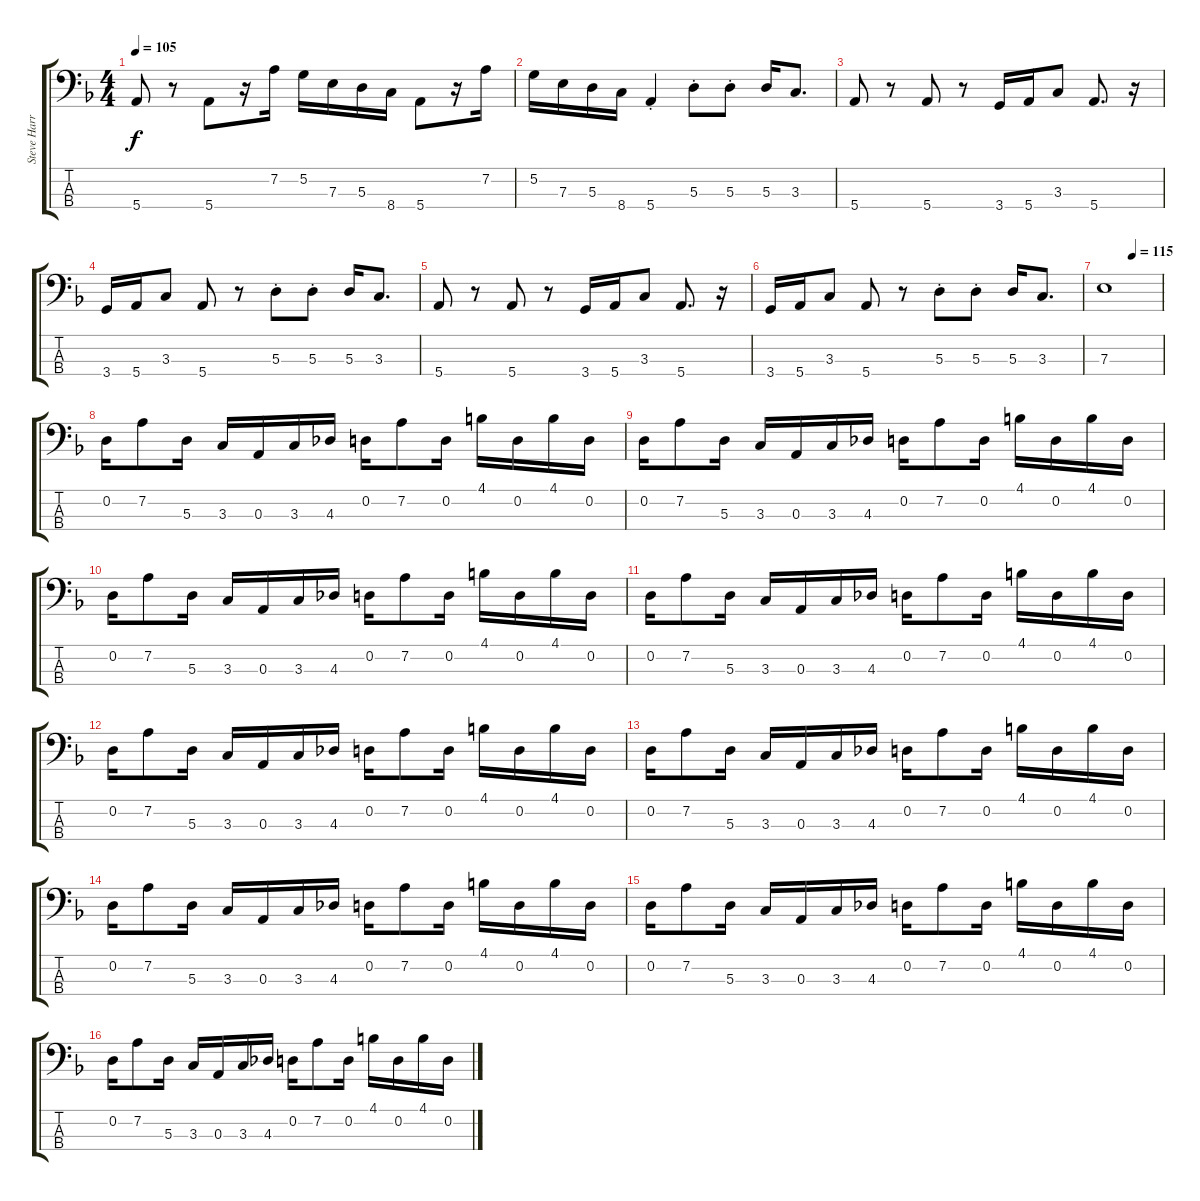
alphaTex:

\track ("Steve Harris" "Steve Harr") {instrument electricbassfinger}
\staff {score tabs}
\tuning (G2 D2 A1 E1) {hide}
\ts (4 4)
\tempo 105
\clef f4
\ks dminor
5.4.8{dy f} r.8 5.4.8 r.16 7.2.16 5.2.16 7.3.16 5.3.16 8.4.16 5.4.8 r.16 7.2.16 |
5.2.16 7.3.16 5.3.16 8.4.16 5.4{st}.4 5.3{st}.8 5.3{st}.8 5.3.16 3.3.8{d} |
5.4.8 r.8 5.4.8 r.8 3.4.16 5.4.16 3.3.8 5.4.8{d} r.16 |
3.4.16 5.4.16 3.3.8 5.4.8 r.8 5.3{st}.8 5.3{st}.8 5.3.16 3.3.8{d} |
5.4.8 r.8 5.4.8 r.8 3.4.16 5.4.16 3.3.8 5.4.8{d} r.16 |
3.4.16 5.4.16 3.3.8 5.4.8 r.8 5.3{st}.8 5.3{st}.8 5.3.16 3.3.8{d} |
\tempo (115 0.5)
7.3.1 |
0.2.16 7.2.8 5.3.16 3.3.16 0.3.16 3.3.16 4.3.16 0.2.16 7.2.8 0.2.16 4.1.16 0.2.16 4.1.16 0.2.16 |
0.2.16 7.2.8 5.3.16 3.3.16 0.3.16 3.3.16 4.3.16 0.2.16 7.2.8 0.2.16 4.1.16 0.2.16 4.1.16 0.2.16 |
0.2.16 7.2.8 5.3.16 3.3.16 0.3.16 3.3.16 4.3.16 0.2.16 7.2.8 0.2.16 4.1.16 0.2.16 4.1.16 0.2.16 |
0.2.16 7.2.8 5.3.16 3.3.16 0.3.16 3.3.16 4.3.16 0.2.16 7.2.8 0.2.16 4.1.16 0.2.16 4.1.16 0.2.16 |
0.2.16 7.2.8 5.3.16 3.3.16 0.3.16 3.3.16 4.3.16 0.2.16 7.2.8 0.2.16 4.1.16 0.2.16 4.1.16 0.2.16 |
0.2.16 7.2.8 5.3.16 3.3.16 0.3.16 3.3.16 4.3.16 0.2.16 7.2.8 0.2.16 4.1.16 0.2.16 4.1.16 0.2.16 |
0.2.16 7.2.8 5.3.16 3.3.16 0.3.16 3.3.16 4.3.16 0.2.16 7.2.8 0.2.16 4.1.16 0.2.16 4.1.16 0.2.16 |
0.2.16 7.2.8 5.3.16 3.3.16 0.3.16 3.3.16 4.3.16 0.2.16 7.2.8 0.2.16 4.1.16 0.2.16 4.1.16 0.2.16 |
0.2.16 7.2.8 5.3.16 3.3.16 0.3.16 3.3.16 4.3.16 0.2.16 7.2.8 0.2.16 4.1.16 0.2.16 4.1.16 0.2.16
